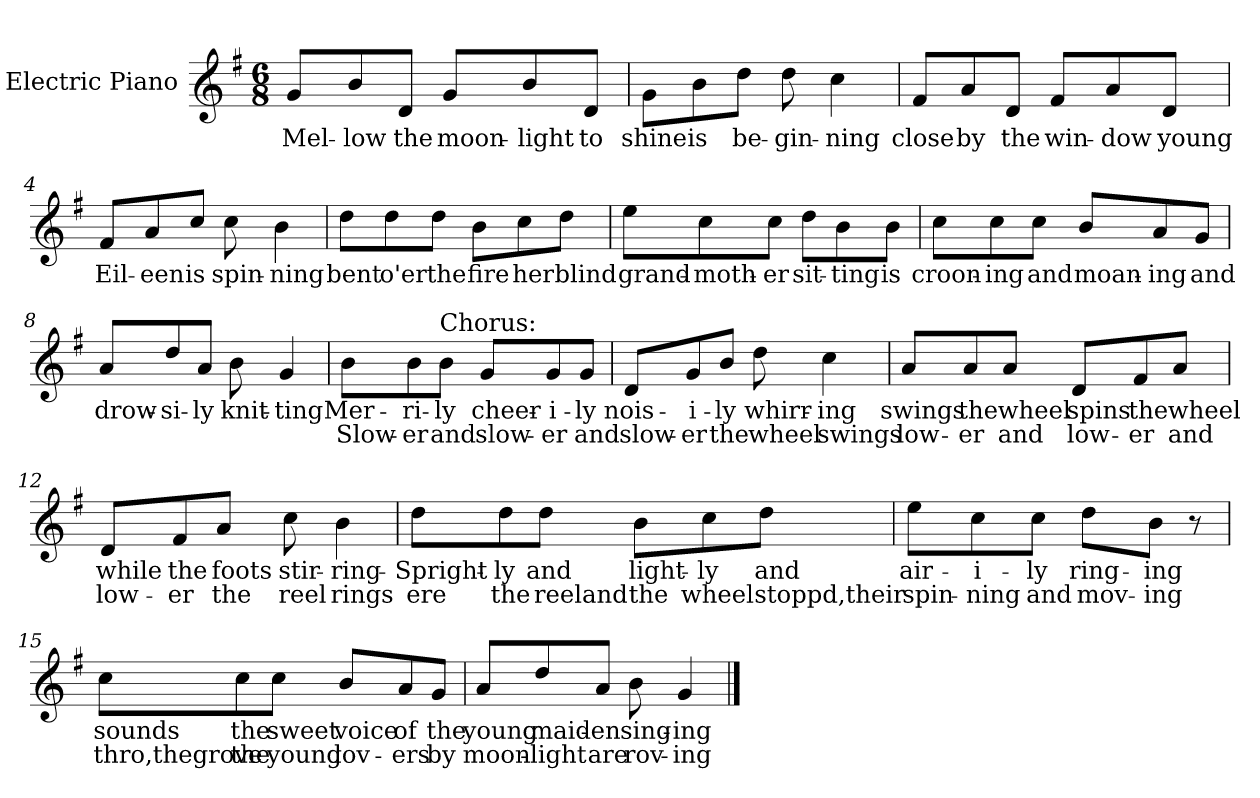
**kern	**text	**text
*part1	*part1	*part1
*staff1	*staff1	*staff1
*I"Electric Piano	*	*
*I'E.Pno	*	*
*clefG2	*	*
*k[f#]	*	*
*G:	*	*
*M6/8	*	*
=1	=1	=1
8g/L	Mel-	.
8b/	-low	.
8d/J	the	.
8g/L	moon-	.
8b/	-light	.
8d/J	to	.
=2	=2	=2
8g\L	shine	.
8b\	is	.
8dd\J	be-	.
8dd\	-gin-	.
4cc\	-ning	.
!!LO:LB:g=z
=3	=3	=3
8f#/L	close	.
8a/	by	.
8d/J	the	.
8f#/L	win-	.
8a/	-dow	.
8d/J	young	.
=4	=4	=4
8f#/L	Eil-	.
8a/	een	.
8cc/J	is	.
8cc\	spin-	.
4b\	-ning	.
=5	=5	=5
8dd\L	bent	.
8dd\	o'er	.
8dd\J	the	.
8b\L	fire	.
8cc\	her	.
8dd\J	blind	.
!!LO:LB:g=z
=6	=6	=6
8ee\L	grand-	.
8cc\	-moth-	.
8cc\J	-er	.
8dd\L	sit-	.
8b\	-ting	.
8b\J	is	.
=7	=7	=7
8cc\L	croon-	.
8cc\	-ing	.
8cc\J	and	.
8b/L	moan-	.
8a/	-ing	.
8g/J	and	.
=8	=8	=8
8a/L	drow-	.
8dd/	-si-	.
8a/J	-ly	.
8b\	knit-	.
4g/	-ting	.
!!LO:LB:g=z
=9	=9	=9
8b\L	Mer-	Slow-
8b\	-ri-	er
!LO:TX:a:t=Chorus&colon;	!	!
8b\J	-ly	and
8g/L	cheer-	slow-
8g/	-i-	-er
8g/J	-ly	and
=10	=10	=10
8d/L	nois-	slow-
8g/	-i-	-er
8b/J	-ly	the
8dd\	whirr-	wheel
4cc\	-ing	swings
!!LO:LB:g=z
=11	=11	=11
8a/L	swings	low-
8a/	the	-er
8a/J	wheel	and
8d/L	spins	low-
8f#/	the	-er
8a/J	wheel	and
=12	=12	=12
8d/L	while	low-
8f#/	the	-er
8a/J	foots	the
8cc\	stir-	reel
4b\	-ring-	rings
!!LO:LB:g=z
=13	=13	=13
8dd\L	Spright-	ere
8dd\	-ly	the
8dd\J	and	reeland
8b\L	light-	the
8cc\	-ly	wheel
8dd\J	and	stoppd,their
=14	=14	=14
8ee\L	air-	spin-
8cc\	-i-	-ning
8cc\J	-ly	and
8dd\L	ring-	mov-
8b\J	-ing	-ing
8r	.	.
!!LO:LB:g=z
=15	=15	=15
8cc\L	sounds	thro,thegrove
8cc\	the	the
8cc\J	sweet	young
8b/L	voice	lov-
8a/	of	-ers
8g/J	the	by
=16	=16	=16
8a/L	young	moon-
8dd/	maid-	-light
8a/J	-en	are
8b\	sing-	rov-
4g/	-ing-	-ing-
==	==	==
*-	*-	*-
